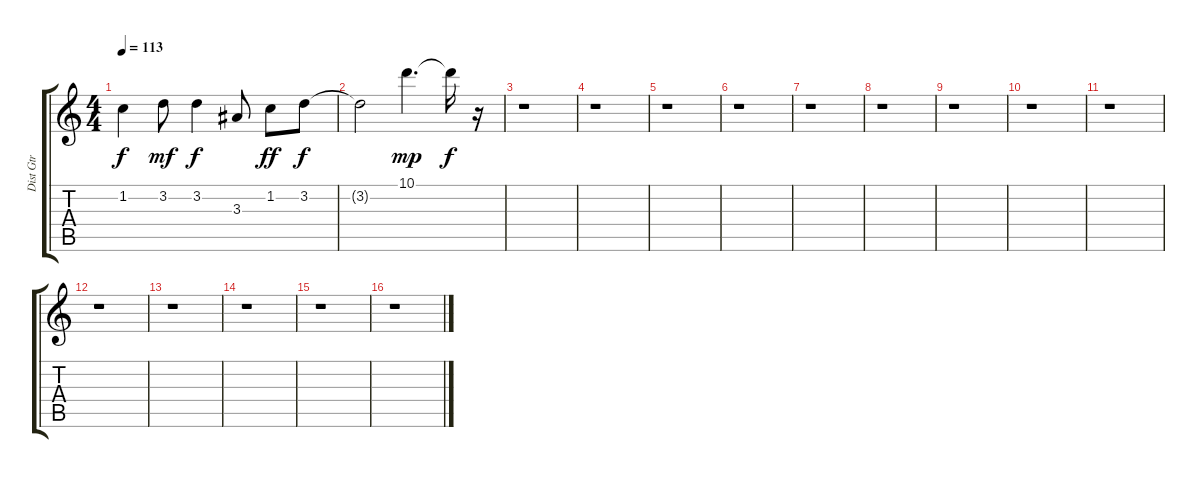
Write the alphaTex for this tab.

\track ("Dist Gtr" "Dist Gtr") {instrument overdrivenguitar}
\staff {score tabs}
\tuning (E4 B3 G3 D3 A2 E2) {hide}
\ts (4 4)
\tempo 113
\clef g2
\ks c
1.2{t}.4{dy f} 3.2.8{dy mf} 3.2.4{dy f} 3.3.8 1.2.8{dy ff} 3.2.8{dy f} |
3.2{t}.2 10.1.4{d dy mp} 10.1{t}.16{dy f} r.16 |
r.1 |
r.1 |
r.1 |
r.1 |
r.1 |
r.1 |
r.1 |
r.1 |
r.1 |
r.1 |
r.1 |
r.1 |
r.1 |
r.1
